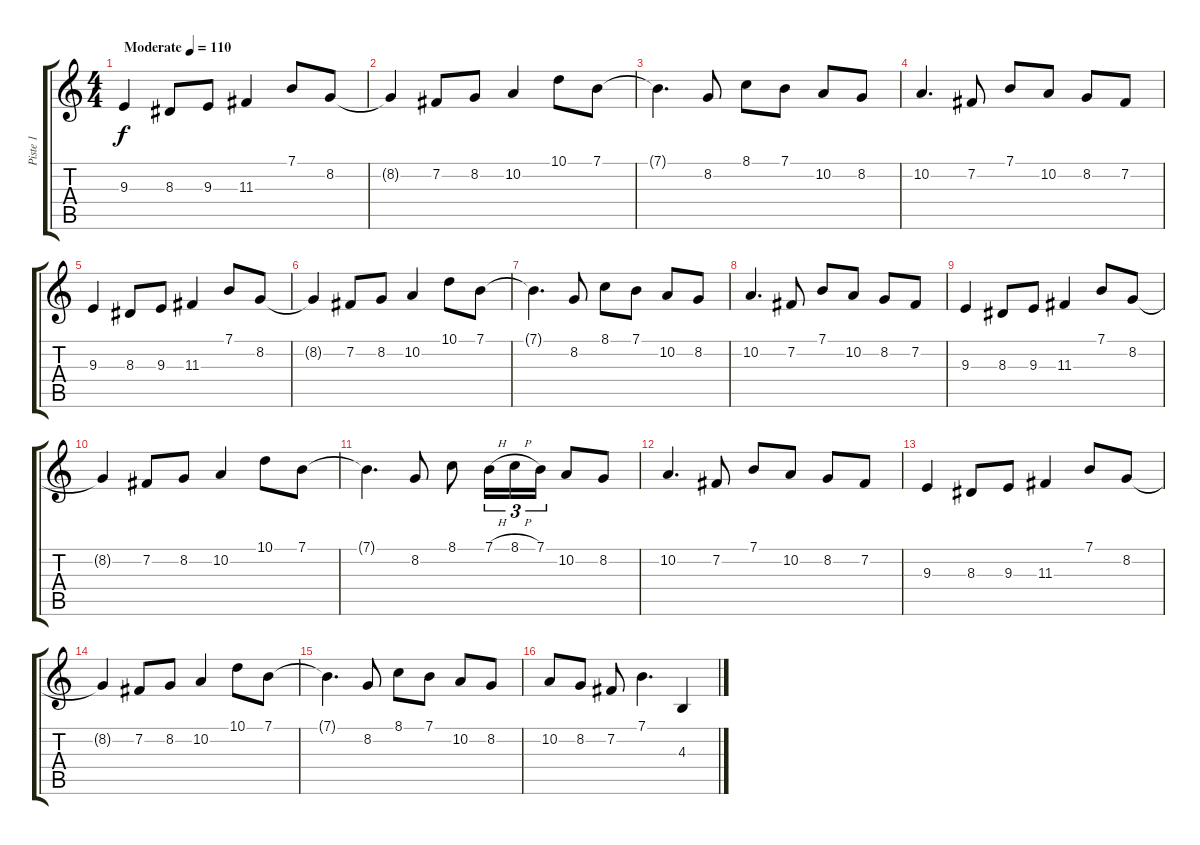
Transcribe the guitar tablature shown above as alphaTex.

\track ("Piste 1" "Piste 1") {instrument orchestralharp}
\staff {score tabs}
\tuning (E4 B3 G3 D3 A2 E2) {hide}
\ts (4 4)
\tempo (110 "Moderate")
\clef g2
\ks c
9.3.4{dy f instrument orchestralharp} 8.3.8 9.3.8 11.3.4 7.1.8 8.2.8 |
8.2{t}.4 7.2.8 8.2.8 10.2.4 10.1.8 7.1.8 |
7.1{t}.4{d} 8.2.8 8.1.8 7.1.8 10.2.8 8.2.8 |
10.2.4{d} 7.2.8 7.1.8 10.2.8 8.2.8 7.2.8 |
9.3.4 8.3.8 9.3.8 11.3.4 7.1.8 8.2.8 |
8.2{t}.4 7.2.8 8.2.8 10.2.4 10.1.8 7.1.8 |
7.1{t}.4{d} 8.2.8 8.1.8 7.1.8 10.2.8 8.2.8 |
10.2.4{d} 7.2.8 7.1.8 10.2.8 8.2.8 7.2.8 |
9.3.4 8.3.8 9.3.8 11.3.4 7.1.8 8.2.8 |
8.2{t}.4 7.2.8 8.2.8 10.2.4 10.1.8 7.1.8 |
7.1{t}.4{d} 8.2.8 8.1.8 7.1{h}.16{tu (3 2)} 8.1{h}.16{tu (3 2)} 7.1.16{tu (3 2)} 10.2.8 8.2.8 |
10.2.4{d} 7.2.8 7.1.8 10.2.8 8.2.8 7.2.8 |
9.3.4 8.3.8 9.3.8 11.3.4 7.1.8 8.2.8 |
8.2{t}.4 7.2.8 8.2.8 10.2.4 10.1.8 7.1.8 |
7.1{t}.4{d} 8.2.8 8.1.8 7.1.8 10.2.8 8.2.8 |
10.2.8 8.2.8 7.2.8 7.1.4{d} 4.3.4
